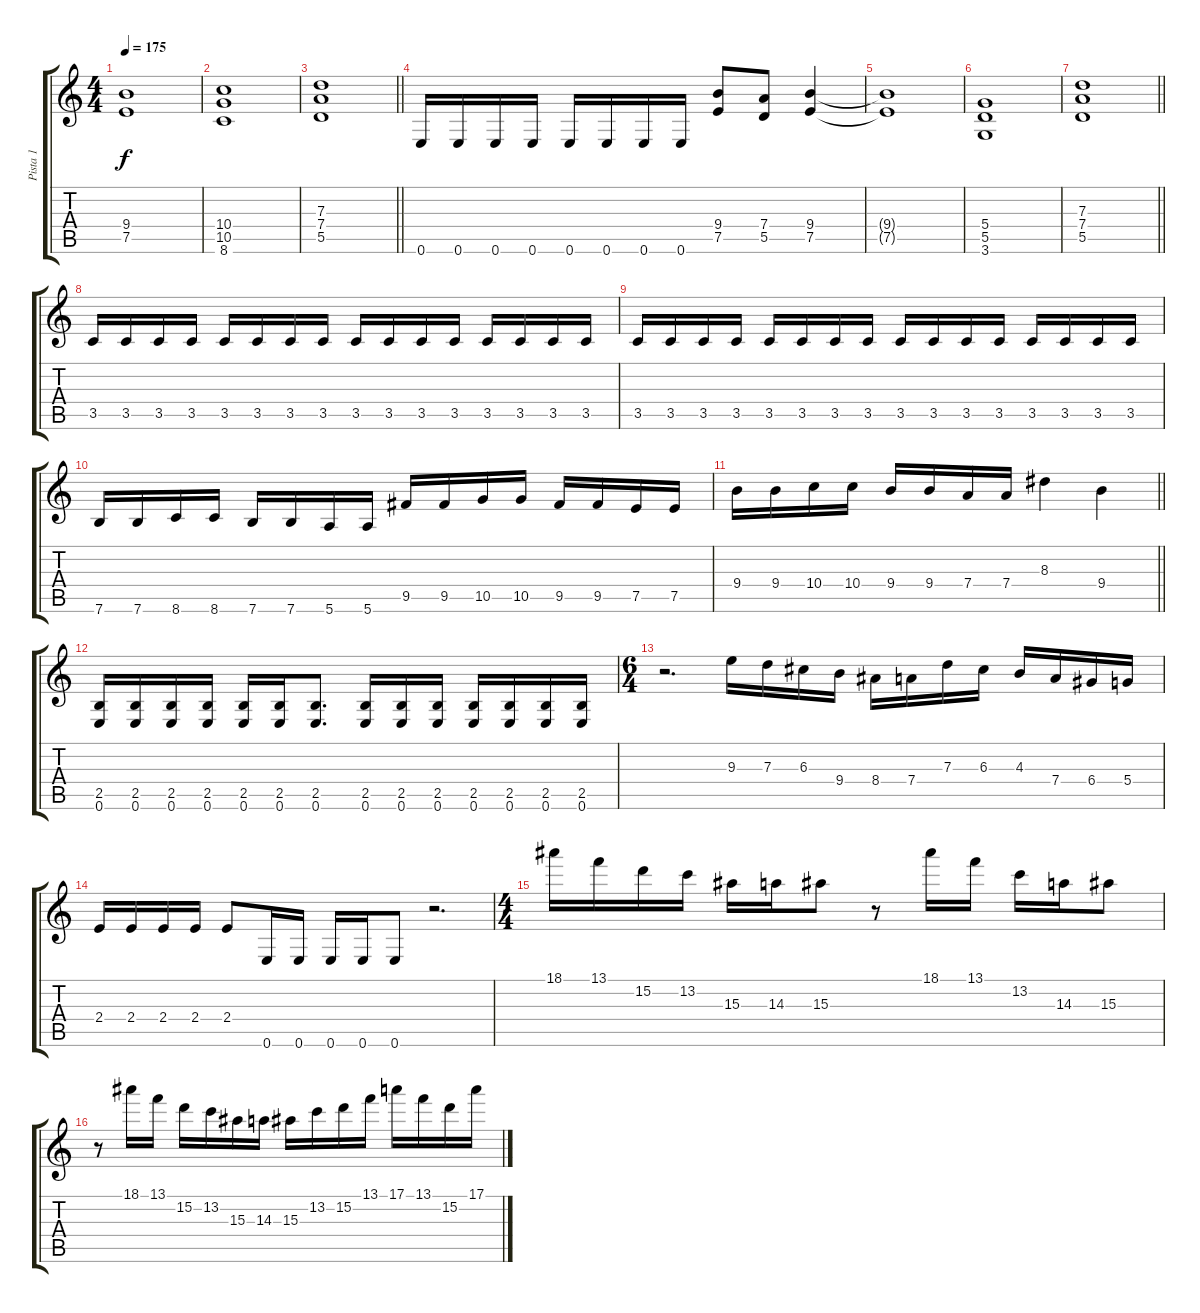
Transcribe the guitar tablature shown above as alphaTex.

\track ("Pista 1" "Pista 1") {instrument distortionguitar}
\staff {score tabs}
\tuning (E4 B3 G3 D3 A2 E2) {hide}
\ts (4 4)
\tempo 175
\clef g2
\ks c
(9.4{t} 7.5{t}).1{dy f} |
(10.4 10.5 8.6).1 |
\barLineRight lightlight
(7.3 7.4 5.5).1 |
0.6.16 0.6.16 0.6.16 0.6.16 0.6.16 0.6.16 0.6.16 0.6.16 (9.4 7.5).8 (7.4 5.5).8 (9.4 7.5).4 |
(9.4{t} 7.5{t}).1 |
(5.4 5.5 3.6).1 |
\barLineRight lightlight
(7.3 7.4 5.5).1 |
3.5.16 3.5.16 3.5.16 3.5.16 3.5.16 3.5.16 3.5.16 3.5.16 3.5.16 3.5.16 3.5.16 3.5.16 3.5.16 3.5.16 3.5.16 3.5.16 |
3.5.16 3.5.16 3.5.16 3.5.16 3.5.16 3.5.16 3.5.16 3.5.16 3.5.16 3.5.16 3.5.16 3.5.16 3.5.16 3.5.16 3.5.16 3.5.16 |
7.6.16 7.6.16 8.6.16 8.6.16 7.6.16 7.6.16 5.6.16 5.6.16 9.5.16 9.5.16 10.5.16 10.5.16 9.5.16 9.5.16 7.5.16 7.5.16 |
\barLineRight lightlight
9.4.16 9.4.16 10.4.16 10.4.16 9.4.16 9.4.16 7.4.16 7.4.16 8.3.4 9.4.4 |
(2.5 0.6).16 (2.5 0.6).16 (2.5 0.6).16 (2.5 0.6).16 (2.5 0.6).16 (2.5 0.6).16 (2.5 0.6).8{d} (2.5 0.6).16 (2.5 0.6).16 (2.5 0.6).16 (2.5 0.6).16 (2.5 0.6).16 (2.5 0.6).16 (2.5 0.6).16 |
\ts (6 4)
r.2{d} 9.3.16 7.3.16 6.3.16 9.4.16 8.4.16 7.4.16 7.3.16 6.3.16 4.3.16 7.4.16 6.4.16 5.4.16 |
2.4.16 2.4.16 2.4.16 2.4.16 2.4.8 0.6.16 0.6.16 0.6.16 0.6.16 0.6.8 r.2{d} |
\ts (4 4)
18.1.16 13.1.16 15.2.16 13.2.16 15.3.16 14.3.16 15.3.8 r.8 18.1.16 13.1.16 13.2.16 14.3.16 15.3.8 |
r.8 18.1.16 13.1.16 15.2.16 13.2.16 15.3.16 14.3.16 15.3.16 13.2.16 15.2.16 13.1.16 17.1.16 13.1.16 15.2.16 17.1.16
